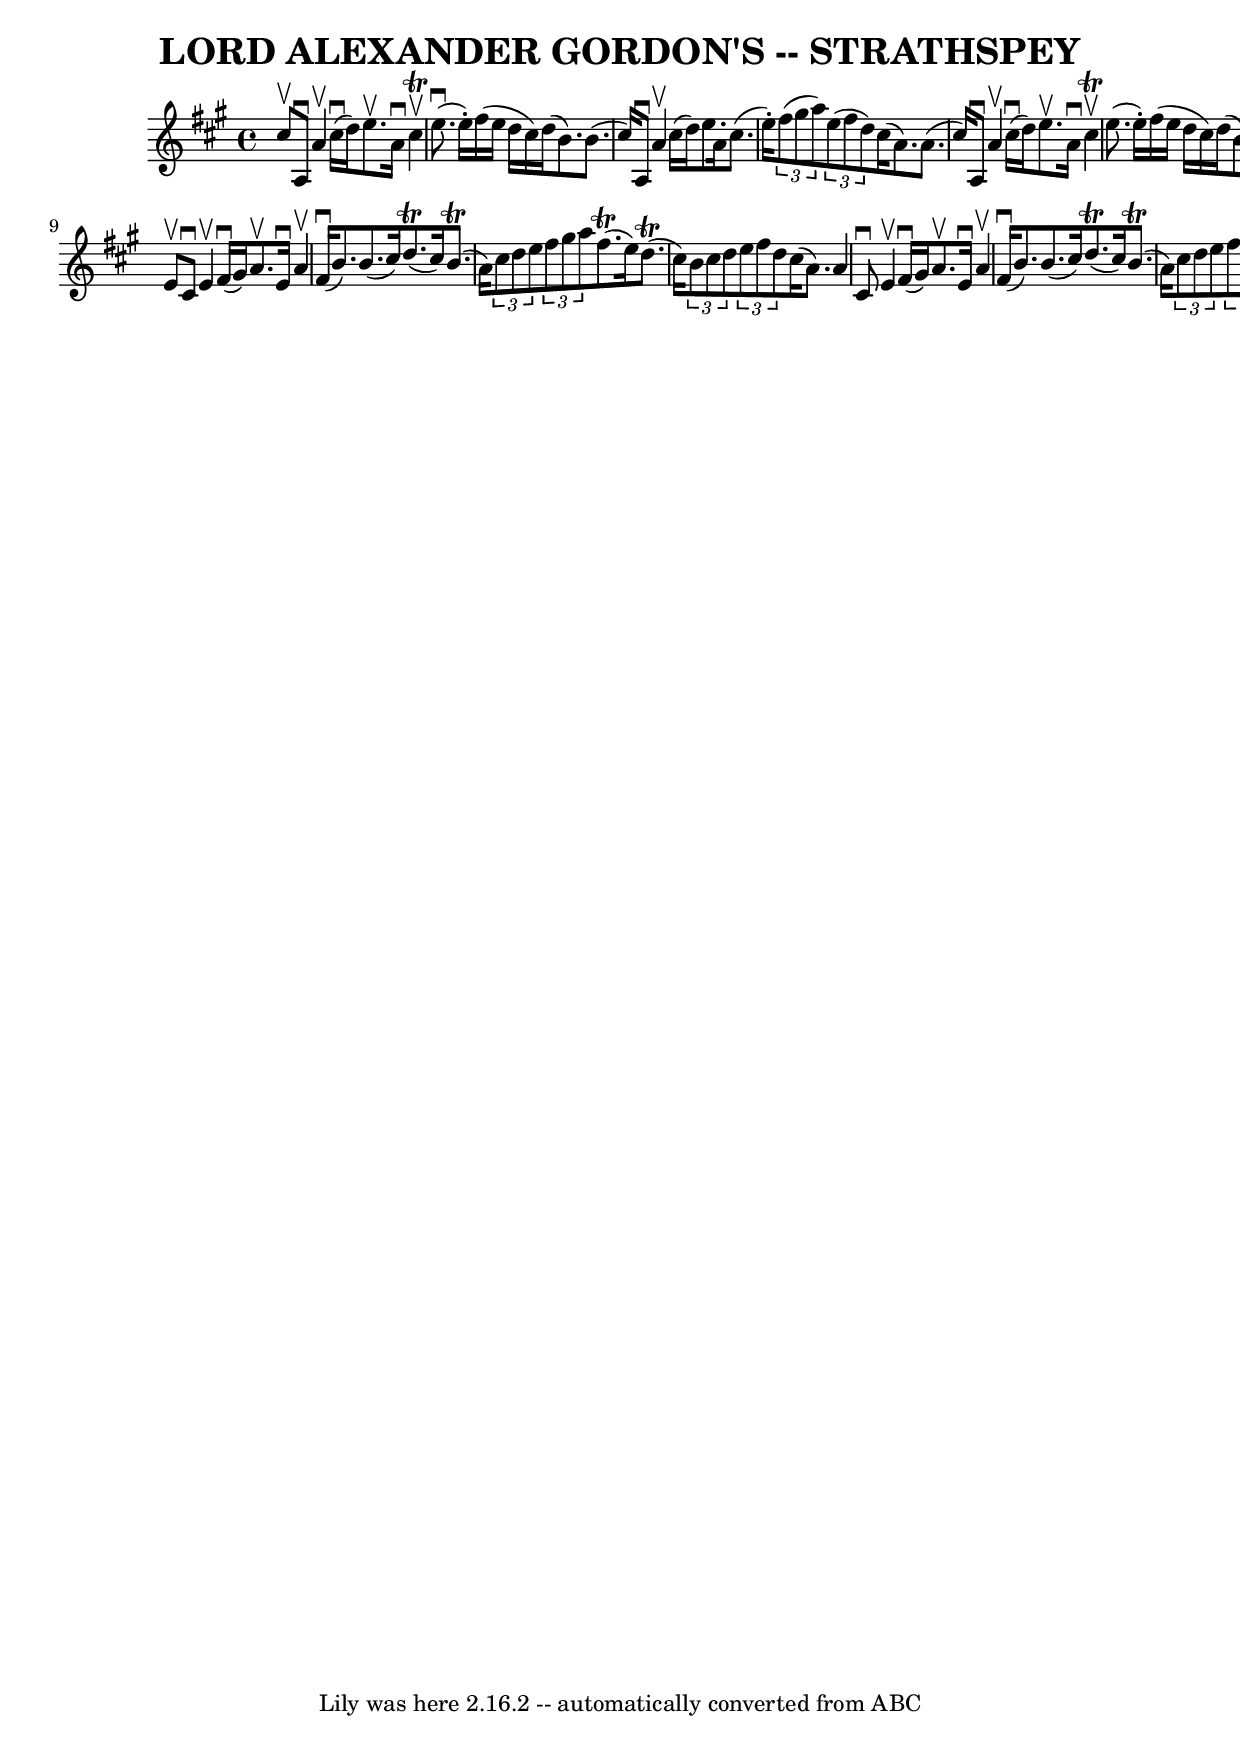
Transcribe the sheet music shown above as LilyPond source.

\version "2.16.2"
\include "Mammoth.ily"
\header {
  %% book = "Ryan's Mammoth Collection of Fiddle Tunes"
  crossRefNumber = "1"
  footnotes = ""
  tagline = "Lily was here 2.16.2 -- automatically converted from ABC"
  title = "LORD ALEXANDER GORDON'S -- STRATHSPEY"

}
voicedefault =  {


  \override Staff.TimeSignature #'style = #'C
  \time 4/4 
  \key a \major
  cis''8^\upbow       |
  a8^\downbow a'4 
  ^\upbow cis''16 (^\downbow d''16) e''8.^\upbow a'16^\downbow   
  cis''4^\upbow^\trill   |
  e''8. (^\downbow e''16 -.) fis''16 (
  e''16 d''16 cis''16) d''16 (b'8.) b'8. (cis''16)     
  |
  a8^\downbow a'4^\upbow cis''16 (d''16) e''8. a'16 
  cis''8. (e''16 -.)   |
  \times 2/3 { fis''8 (gis''8    
	       a''8) 
	     }   \times 2/3 { e''8 (fis''8 d''8) 
			    } cis''16 (a'8.  
  -) a'8. (cis''16)   |
  |
  a8^\downbow a'4^\upbow  
  cis''16 (^\downbow d''16) e''8.^\upbow a'16^\downbow cis''4 
  ^\upbow^\trill   |
  e''8. (e''16 -.) fis''16 (e''16 d''16  
  cis''16) d''16 (b'8.) b'8. (cis''16)       |
  a8 
  ^\downbow a'4 cis''16 (d''16) e''8. a'16 cis''8. (e''16 
  -.)   |
  \times 2/3 { fis''8 (gis''8 a''8) 
	     }   
  \times 2/3 { e''8 (fis''8 d''8) 
	     } cis''16 (a'8.) a'8    
  \bar "|." e'8^\upbow       |
  cis'8^\downbow e'4^\upbow     
  fis'16 (^\downbow gis'16) a'8.^\upbow e'16^\downbow a'4^\upbow   
  |
  fis'16 (^\downbow b'8.) b'8. (cis''16) d''8. 
  (^\trill cis''16) b'8. (^\trill a'16)       |
  
  \times 2/3 { cis''8 d''8 e''8  
	     }   \times 2/3 { fis''8 gis''8    
			      a''8  
			    } fis''8. (^\trill e''16) d''8. (^\trill cis''16)   
  |
  \times 2/3 { b'8 cis''8 d''8  
	     }   \times 2/3 { e''8    
			      fis''8 d''8  
			    } cis''16 (a'8.) a'4    |
  |
  cis'8 
  ^\downbow e'4^\upbow fis'16 (^\downbow gis'16) a'8.^\upbow   
  e'16^\downbow a'4^\upbow   |
  fis'16 (^\downbow b'8.) b'8. 
  (cis''16) d''8. (^\trill cis''16) b'8. (^\trill a'16)   
  |
  \times 2/3 { cis''8 d''8 e''8  
	     }   \times 2/3 { fis''8 
			      gis''8 a''8  
			    }   \times 2/3 { e''8 fis''8 d''8  
					   }   \times 2/3 {  
					     cis''8 b'8 a'8  
					   }   |
  \times 2/3 { b'8 cis''8 d''8  
	     }   
  \times 2/3 { e''8 fis''8 d''8  
	     } cis''16 (a'8.) a'8    
  \bar "|."   

}

\score{
  <<

    \context Staff="default"
    {
      \voicedefault 
      
    }

  >>
  \layout {
    
  }
  \midi {
  }

}
